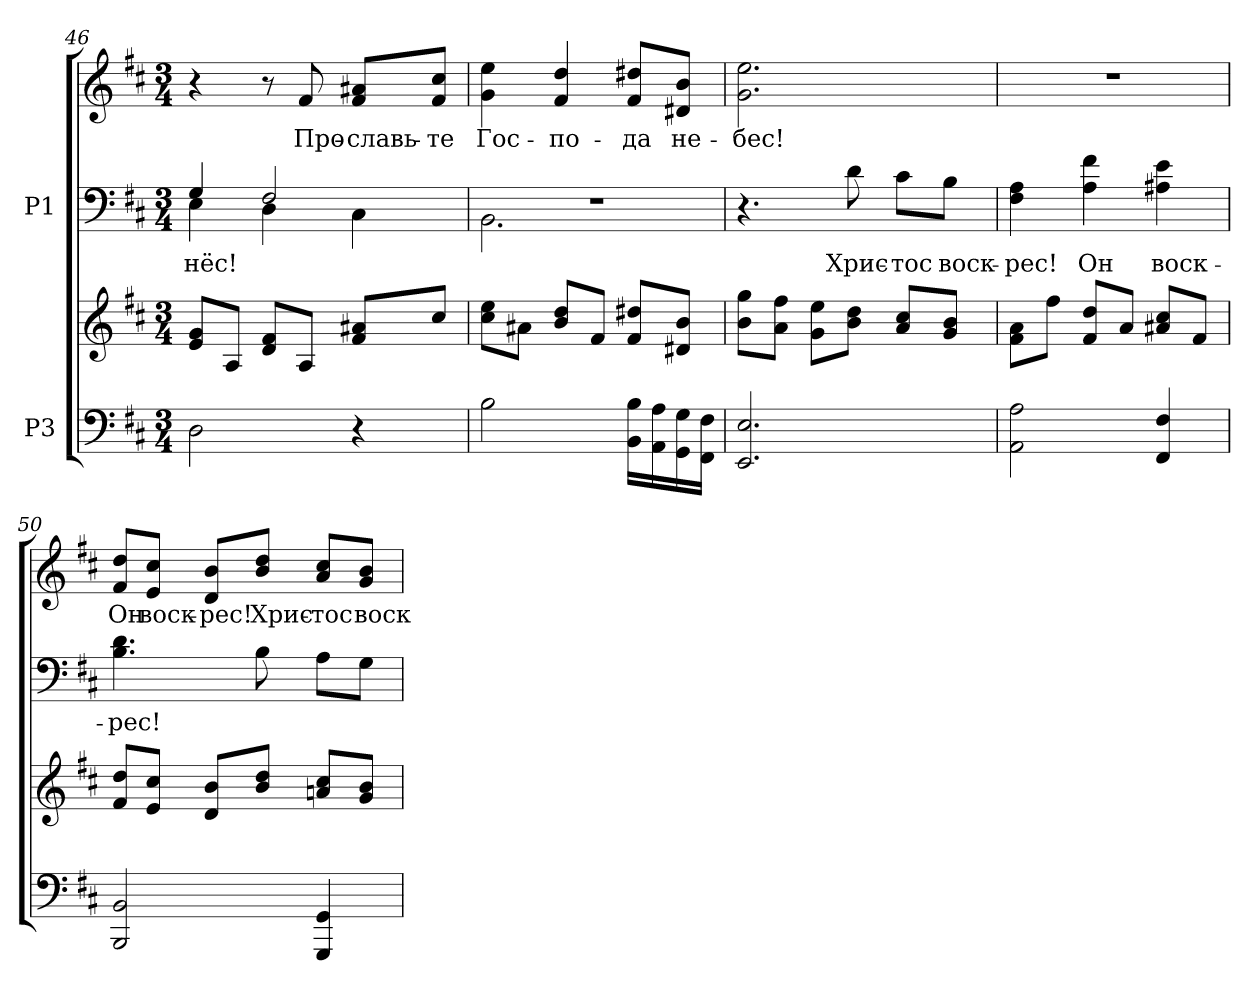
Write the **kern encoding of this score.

**kern	**kern	**kern	**text	**kern	**text
*part2	*part2	*part1	*part1	*part1	*part1
*staff4	*staff3	*staff2	*staff2	*staff1	*staff1
*I"P3	*	*I"P1	*	*	*
!!LO:LB:g=z
*clefF4	*clefG2	*clefF4	*	*clefG2	*
*k[f#c#]	*k[f#c#]	*k[f#c#]	*	*k[f#c#]	*
*D:	*D:	*D:	*	*D:	*
*M3/4	*M3/4	*M3/4	*	*M3/4	*
=46	=46	=46	=46	=46	=46
!	!	!	!LO:LY:a:color=#000000	!	!
*	*	*^	*	*	*
2Di\	8ei/ 8giL	4Gi/	4Ei\	-нёс!	4r	.
.	8Ai/J	.	.	.	.	.
.	8di/ 8f#iL	2F#i/	4Di\	.	8r	.
!	!	!	!	!	!	!LO:LY:b:color=#000000
.	8Ai/J	.	.	.	8f#i/	Про-
!	!	!	!	!	!	!LO:LY:b:color=#000000
4r	8f#i/ 8a#XiL	.	4C#i\	.	8f#i/ 8a#XiL	-славь-
!	!	!	!	!	!	!LO:LY:b:color=#000000
.	8cc#i/J	.	.	.	8f#i/ 8cc#iJ	-те
=47	=47	=47	=47	=47	=47	=47
!	!	!	!	!	!	!LO:LY:b:color=#000000
2Bi\	8cc#i\ 8eeiL	2.r	2.BBi\	.	4gi\ 4eei	Гос-
.	8a#Xi\J	.	.	.	.	.
!	!	!	!	!	!	!LO:LY:b:color=#000000
.	8bi/ 8ddiL	.	.	.	4f#i/ 4ddi	-по-
.	8f#i/J	.	.	.	.	.
!	!	!	!	!	!	!LO:LY:b:color=#000000
16BBi\ 16BiLL	8f#i/ 8dd#XiL	.	.	.	8f#i/ 8dd#XiL	-да
16AAi\ 16Ai	.	.	.	.	.	.
!	!	!	!	!	!	!LO:LY:b:color=#000000
16GGi\ 16Gi	8d#Xi/ 8biJ	.	.	.	8d#Xi/ 8biJ	не-
16FF#i\ 16F#iJJ	.	.	.	.	.	.
*	*	*v	*v	*	*	*
=48	=48	=48	=48	=48	=48
!	!	!	!	!	!LO:LY:b:color=#000000
2.EEi/ 2.Ei	8bi\ 8ggiL	4.r	.	2.gi\ 2.eei	-бес!
.	8ai\ 8ff#iJ	.	.	.	.
.	8gi\ 8eeiL	.	.	.	.
!	!	!	!LO:LY:a:color=#000000	!	!
.	8bi\ 8ddiJ	8di\	Хрис-	.	.
!	!	!	!LO:LY:a:color=#000000	!	!
.	8ai/ 8cc#iL	8c#i\L	-тос	.	.
!	!	!	!LO:LY:a:color=#000000	!	!
.	8gi/ 8biJ	8Bi\J	воск-	.	.
=49	=49	=49	=49	=49	=49
!	!	!	!LO:LY:a:color=#000000	!LO:N:vis=1	!
2AAi\ 2Ai	8f#i\ 8aiL	4F#i\ 4Ai	-рес!	2.r	.
.	8ff#i\J	.	.	.	.
!	!	!	!LO:LY:a:color=#000000	!	!
.	8f#i/ 8ddiL	4Ai\ 4f#i	Он	.	.
.	8ai/J	.	.	.	.
!	!	!	!LO:LY:a:color=#000000	!	!
4FF#i/ 4F#i	8a#Xi/ 8cc#iL	4A#Xi\ 4ei	воск-	.	.
.	8f#i/J	.	.	.	.
!!LO:PB:g=z
=50	=50	=50	=50	=50	=50
!	!	!	!LO:LY:a:color=#000000	!	!
!	!	!	!	!	!LO:LY:b:color=#000000
2BBBi/ 2BBi	8f#i/ 8ddiL	4.Bi\ 4.di	-рес!	8f#i/ 8ddiL	Он
!	!	!	!	!	!LO:LY:b:color=#000000
.	8ei/ 8cc#iJ	.	.	8ei/ 8cc#iJ	воск-
!	!	!	!	!	!LO:LY:b:color=#000000
.	8di/ 8biL	.	.	8di/ 8biL	-рес!
!	!	!	!	!	!LO:LY:b:color=#000000
.	8bi/ 8ddiJ	8Bi\	.	8bi/ 8ddiJ	Хрис-
!	!	!	!	!	!LO:LY:b:color=#000000
4GGGi/ 4GGi	8ani/ 8cc#iL	8Ai\L	.	8ai/ 8cc#iL	-тос
!	!	!	!	!	!LO:LY:b:color=#000000
.	8gi/ 8biJ	8Gi\J	.	8gi/ 8biJ	воск-
=	=	=	=	=	=
*-	*-	*-	*-	*-	*-
